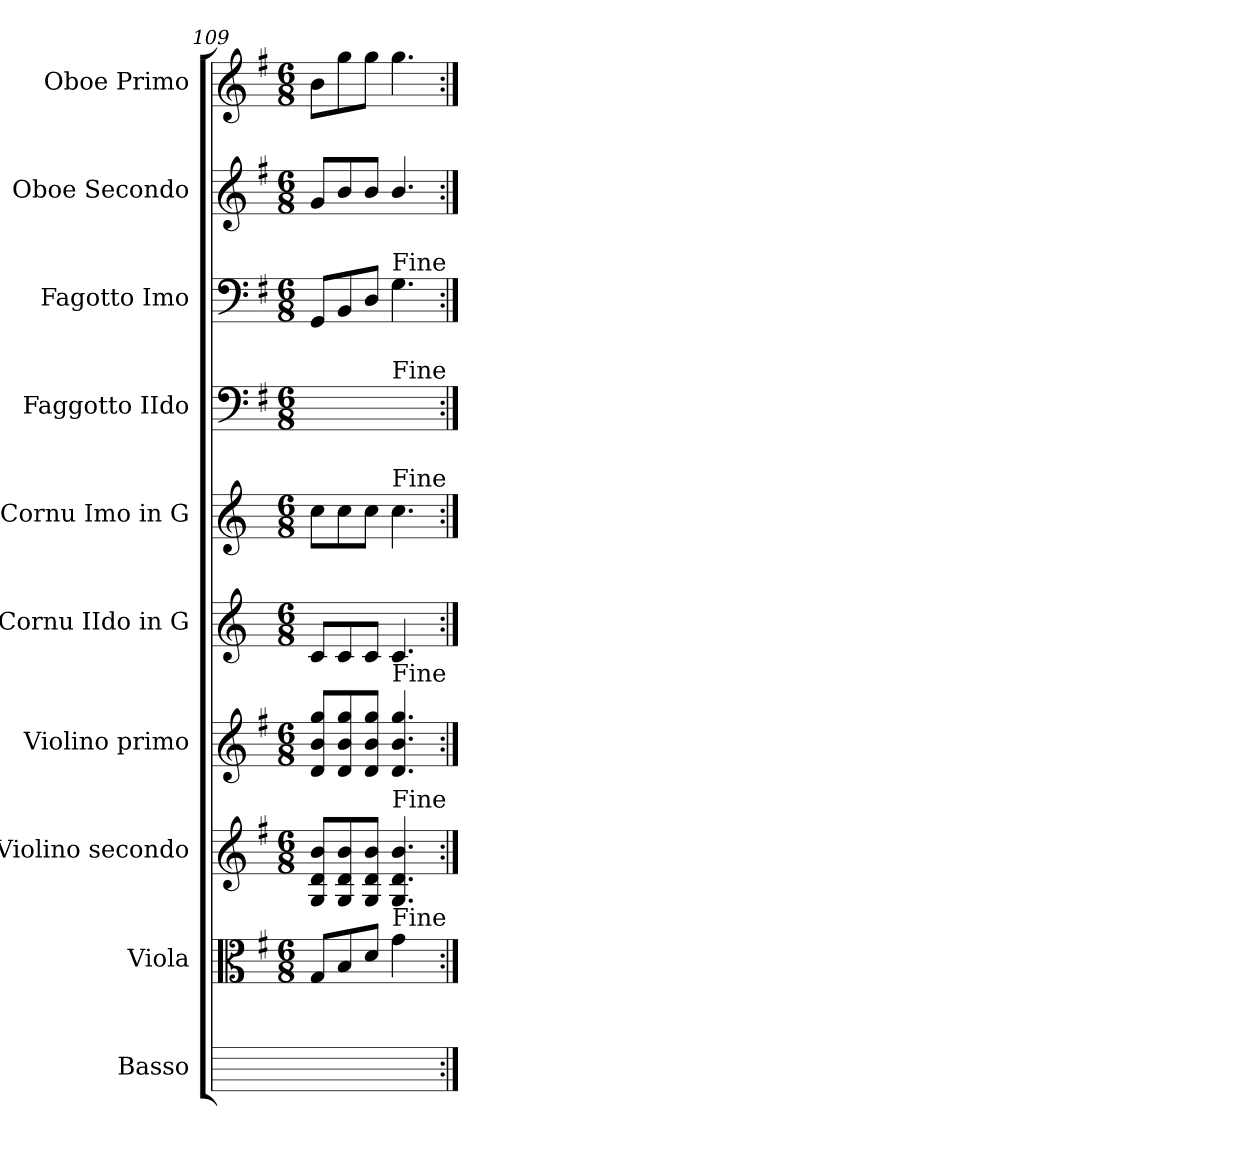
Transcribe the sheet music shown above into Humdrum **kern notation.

**kern	**kern	**kern	**kern	**kern	**kern	**kern	**kern	**kern	**kern
*part10	*part9	*part8	*part7	*part6	*part5	*part4	*part3	*part2	*part1
*staff10	*staff9	*staff8	*staff7	*staff6	*staff5	*staff4	*staff3	*staff2	*staff1
*I"Basso	*I"Viola	*I"Violino secondo	*I"Violino primo	*I"Cornu IIdo in G	*I"Cornu Imo in G	*I"Faggotto IIdo	*I"Fagotto Imo	*I"Oboe Secondo	*I"Oboe Primo
*I'B	*I'Vla	*	*I'Vn I	*I'Cor II	*I'Cor I	*I'Fg I	*I'Fg I	*	*I'Ob I
*	*clefC3	*clefG2	*clefG2	*clefG2	*clefG2	*clefF4	*clefF4	*clefG2	*clefG2
*	*	*	*	*ITrd3c5	*ITrd3c5	*	*	*	*
*	*k[f#]	*k[f#]	*k[f#]	*k[f#]	*k[f#]	*k[f#]	*k[f#]	*k[f#]	*k[f#]
*	*G:	*G:	*G:	*	*	*G:	*G:	*G:	*G:
*	*M6/8	*M6/8	*M6/8	*M6/8	*M6/8	*M6/8	*M6/8	*M6/8	*M6/8
=109	=109	=109	=109	=109	=109	=109	=109	=109	=109
2.ryy	8G/L	8G/ 8d/ 8b/L	8d/ 8b/ 8gg/L	8G/L	8g\L	8GG/Lyy	8GG/L	8g/L	8b\L
.	8B/	8G/ 8d/ 8b/	8d/ 8b/ 8gg/	8G/	8g\	8BB/yy	8BB/	8b/	8gg\
.	8d/J	8G/ 8d/ 8b/J	8d/ 8b/ 8gg/J	8G/J	8g\J	8D/Jyy	8D/J	8b/J	8gg\J
!	!	!	!	!	!	!	!LO:TX:a:t=Fine	!	!
!	!	!	!	!	!	!LO:TX:a:t=Fine	!	!	!
!	!	!	!	!	!LO:TX:a:t=Fine	!	!	!	!
!	!	!	!LO:TX:a:t=Fine	!	!	!	!	!	!
!	!	!LO:TX:a:t=Fine	!	!	!	!	!	!	!
!	!LO:TX:a:t=Fine	!	!	!	!	!	!	!	!
!	!LO:N:vis=4	!	!	!	!	!	!	!	!
.	4.g\	4.G/ 4.d/ 4.b/	4.d/ 4.b/ 4.gg/	4.G/	4.g\	4.G\yy	4.G\	4.b/	4.gg\
=:|!	=:|!	=:|!	=:|!	=:|!	=:|!	=:|!	=:|!	=:|!	=:|!
*-	*-	*-	*-	*-	*-	*-	*-	*-	*-
